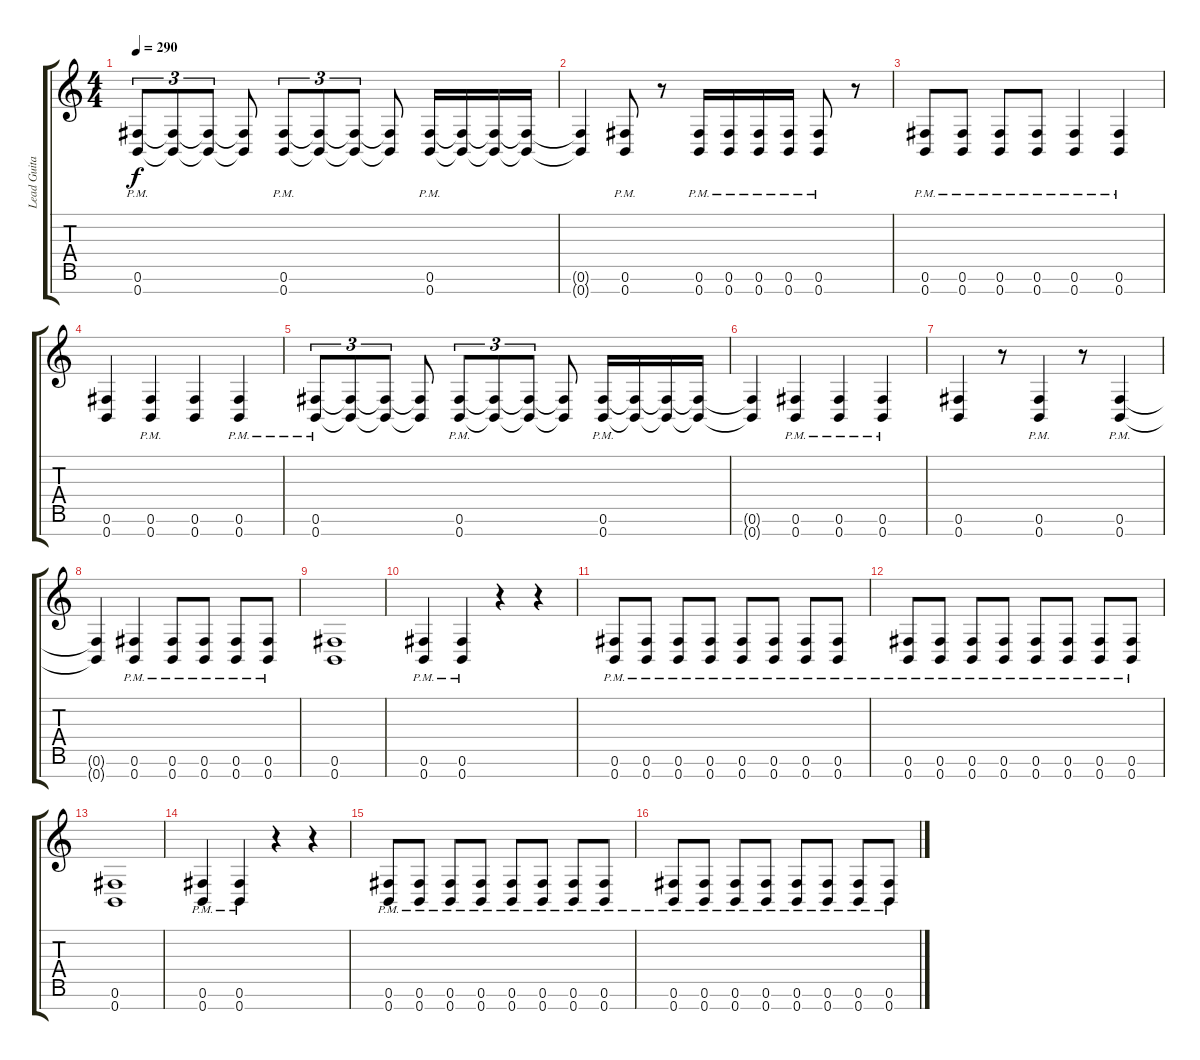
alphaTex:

\track ("Lead Guitar (Chris Storey)" "Lead Guita") {instrument distortionguitar}
\staff {score tabs}
\tuning (Gb4 Db4 Ab3 E3 B2 Gb2 B1) {hide}
\ts (4 4)
\tempo 290
\clef g2
\ks c
(0.6{pm} 0.7{pm}).8{tu (3 2) dy f} (0.6{t} 0.7{t}).8{tu (3 2)} (0.6{t} 0.7{t}).8{tu (3 2)} (0.6{t} 0.7{t}).8 (0.6{pm} 0.7{pm}).8{tu (3 2)} (0.6{t} 0.7{t}).8{tu (3 2)} (0.6{t} 0.7{t}).8{tu (3 2)} (0.6{t} 0.7{t}).8 (0.6{pm} 0.7{pm}).16 (0.6{t} 0.7{t}).16 (0.6{t} 0.7{t}).16 (0.6{t} 0.7{t}).16 |
(0.6{t} 0.7{t}).4 (0.6{pm} 0.7{pm}).8 r.8 (0.6{pm} 0.7{pm}).16 (0.6{pm} 0.7{pm}).16 (0.6{pm} 0.7{pm}).16 (0.6{pm} 0.7{pm}).16 (0.6{pm} 0.7{pm}).8 r.8 |
(0.6{pm} 0.7{pm}).8 (0.6{pm} 0.7{pm}).8 (0.6{pm} 0.7{pm}).8 (0.6{pm} 0.7{pm}).8 (0.6{pm} 0.7{pm}).4 (0.6{pm} 0.7{pm}).4 |
(0.6 0.7).4 (0.6{pm} 0.7{pm}).4 (0.6 0.7).4 (0.6{pm} 0.7{pm}).4 |
(0.6{pm} 0.7{pm}).8{tu (3 2)} (0.6{t} 0.7{t}).8{tu (3 2)} (0.6{t} 0.7{t}).8{tu (3 2)} (0.6{t} 0.7{t}).8 (0.6{pm} 0.7{pm}).8{tu (3 2)} (0.6{t} 0.7{t}).8{tu (3 2)} (0.6{t} 0.7{t}).8{tu (3 2)} (0.6{t} 0.7{t}).8 (0.6{pm} 0.7{pm}).16 (0.6{t} 0.7{t}).16 (0.6{t} 0.7{t}).16 (0.6{t} 0.7{t}).16 |
(0.6{t} 0.7{t}).4 (0.6{pm} 0.7{pm}).4 (0.6{pm} 0.7{pm}).4 (0.6{pm} 0.7{pm}).4 |
(0.6 0.7).4 r.8 (0.6{pm} 0.7{pm}).4 r.8 (0.6{pm} 0.7{pm}).4 |
(0.6{t} 0.7{t}).4 (0.6{pm} 0.7{pm}).4 (0.6{pm} 0.7{pm}).8 (0.6{pm} 0.7{pm}).8 (0.6{pm} 0.7{pm}).8 (0.6{pm} 0.7{pm}).8 |
(0.6 0.7).1 |
(0.6{pm} 0.7{pm}).4 (0.6{pm} 0.7{pm}).4 r.4 r.4 |
(0.6{pm} 0.7{pm}).8 (0.6{pm} 0.7{pm}).8 (0.6{pm} 0.7{pm}).8 (0.6{pm} 0.7{pm}).8 (0.6{pm} 0.7{pm}).8 (0.6{pm} 0.7{pm}).8 (0.6{pm} 0.7{pm}).8 (0.6{pm} 0.7{pm}).8 |
(0.6{pm} 0.7{pm}).8 (0.6{pm} 0.7{pm}).8 (0.6{pm} 0.7{pm}).8 (0.6{pm} 0.7{pm}).8 (0.6{pm} 0.7{pm}).8 (0.6{pm} 0.7{pm}).8 (0.6{pm} 0.7{pm}).8 (0.6{pm} 0.7{pm}).8 |
(0.6 0.7).1 |
(0.6{pm} 0.7{pm}).4 (0.6{pm} 0.7{pm}).4 r.4 r.4 |
(0.6{pm} 0.7{pm}).8 (0.6{pm} 0.7{pm}).8 (0.6{pm} 0.7{pm}).8 (0.6{pm} 0.7{pm}).8 (0.6{pm} 0.7{pm}).8 (0.6{pm} 0.7{pm}).8 (0.6{pm} 0.7{pm}).8 (0.6{pm} 0.7{pm}).8 |
(0.6{pm} 0.7{pm}).8 (0.6{pm} 0.7{pm}).8 (0.6{pm} 0.7{pm}).8 (0.6{pm} 0.7{pm}).8 (0.6{pm} 0.7{pm}).8 (0.6{pm} 0.7{pm}).8 (0.6{pm} 0.7{pm}).8 (0.6{pm} 0.7{pm}).8
